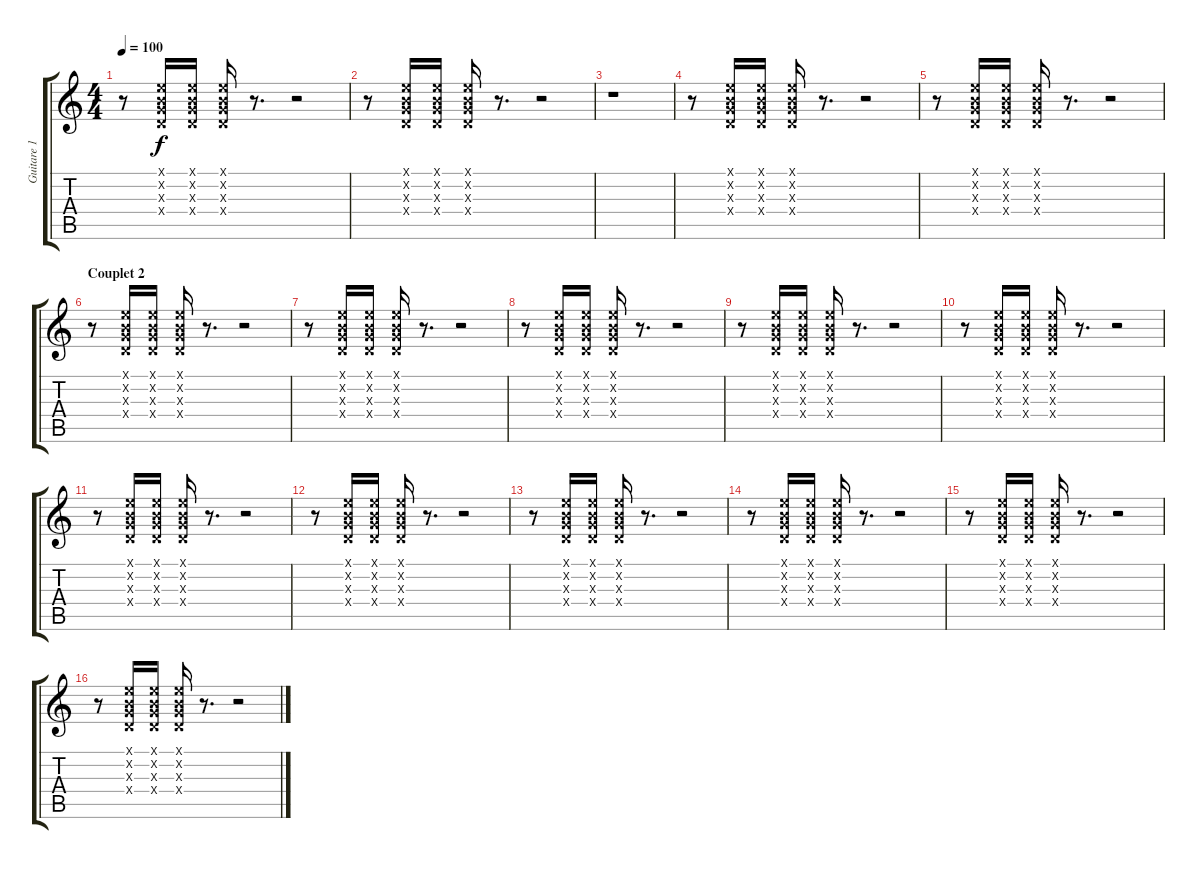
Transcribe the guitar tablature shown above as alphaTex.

\track ("Guitare 1" "Guitare 1") {instrument acousticguitarnylon}
\staff {score tabs}
\tuning (E4 B3 G3 D3 A2 E2) {hide}
\ts (4 4)
\tempo 100
\clef g2
\ks c
r.8{dy f} (0.1{x} 0.2{x} 0.3{x} 0.4{x}).16 (0.1{x} 0.2{x} 0.3{x} 0.4{x}).16 (0.1{x} 0.2{x} 0.3{x} 0.4{x}).16 r.8{d} r.2 |
r.8 (0.1{x} 0.2{x} 0.3{x} 0.4{x}).16 (0.1{x} 0.2{x} 0.3{x} 0.4{x}).16 (0.1{x} 0.2{x} 0.3{x} 0.4{x}).16 r.8{d} r.2 |
r.1 |
r.8 (0.1{x} 0.2{x} 0.3{x} 0.4{x}).16 (0.1{x} 0.2{x} 0.3{x} 0.4{x}).16 (0.1{x} 0.2{x} 0.3{x} 0.4{x}).16 r.8{d} r.2 |
r.8 (0.1{x} 0.2{x} 0.3{x} 0.4{x}).16 (0.1{x} 0.2{x} 0.3{x} 0.4{x}).16 (0.1{x} 0.2{x} 0.3{x} 0.4{x}).16 r.8{d} r.2 |
\section ("" "Couplet 2")
r.8 (0.1{x} 0.2{x} 0.3{x} 0.4{x}).16 (0.1{x} 0.2{x} 0.3{x} 0.4{x}).16 (0.1{x} 0.2{x} 0.3{x} 0.4{x}).16 r.8{d} r.2 |
r.8 (0.1{x} 0.2{x} 0.3{x} 0.4{x}).16 (0.1{x} 0.2{x} 0.3{x} 0.4{x}).16 (0.1{x} 0.2{x} 0.3{x} 0.4{x}).16 r.8{d} r.2 |
r.8 (0.1{x} 0.2{x} 0.3{x} 0.4{x}).16 (0.1{x} 0.2{x} 0.3{x} 0.4{x}).16 (0.1{x} 0.2{x} 0.3{x} 0.4{x}).16 r.8{d} r.2 |
r.8 (0.1{x} 0.2{x} 0.3{x} 0.4{x}).16 (0.1{x} 0.2{x} 0.3{x} 0.4{x}).16 (0.1{x} 0.2{x} 0.3{x} 0.4{x}).16 r.8{d} r.2 |
r.8 (0.1{x} 0.2{x} 0.3{x} 0.4{x}).16 (0.1{x} 0.2{x} 0.3{x} 0.4{x}).16 (0.1{x} 0.2{x} 0.3{x} 0.4{x}).16 r.8{d} r.2 |
r.8 (0.1{x} 0.2{x} 0.3{x} 0.4{x}).16 (0.1{x} 0.2{x} 0.3{x} 0.4{x}).16 (0.1{x} 0.2{x} 0.3{x} 0.4{x}).16 r.8{d} r.2 |
r.8 (0.1{x} 0.2{x} 0.3{x} 0.4{x}).16 (0.1{x} 0.2{x} 0.3{x} 0.4{x}).16 (0.1{x} 0.2{x} 0.3{x} 0.4{x}).16 r.8{d} r.2 |
r.8 (0.1{x} 0.2{x} 0.3{x} 0.4{x}).16 (0.1{x} 0.2{x} 0.3{x} 0.4{x}).16 (0.1{x} 0.2{x} 0.3{x} 0.4{x}).16 r.8{d} r.2 |
r.8 (0.1{x} 0.2{x} 0.3{x} 0.4{x}).16 (0.1{x} 0.2{x} 0.3{x} 0.4{x}).16 (0.1{x} 0.2{x} 0.3{x} 0.4{x}).16 r.8{d} r.2 |
r.8 (0.1{x} 0.2{x} 0.3{x} 0.4{x}).16 (0.1{x} 0.2{x} 0.3{x} 0.4{x}).16 (0.1{x} 0.2{x} 0.3{x} 0.4{x}).16 r.8{d} r.2 |
r.8 (0.1{x} 0.2{x} 0.3{x} 0.4{x}).16 (0.1{x} 0.2{x} 0.3{x} 0.4{x}).16 (0.1{x} 0.2{x} 0.3{x} 0.4{x}).16 r.8{d} r.2
